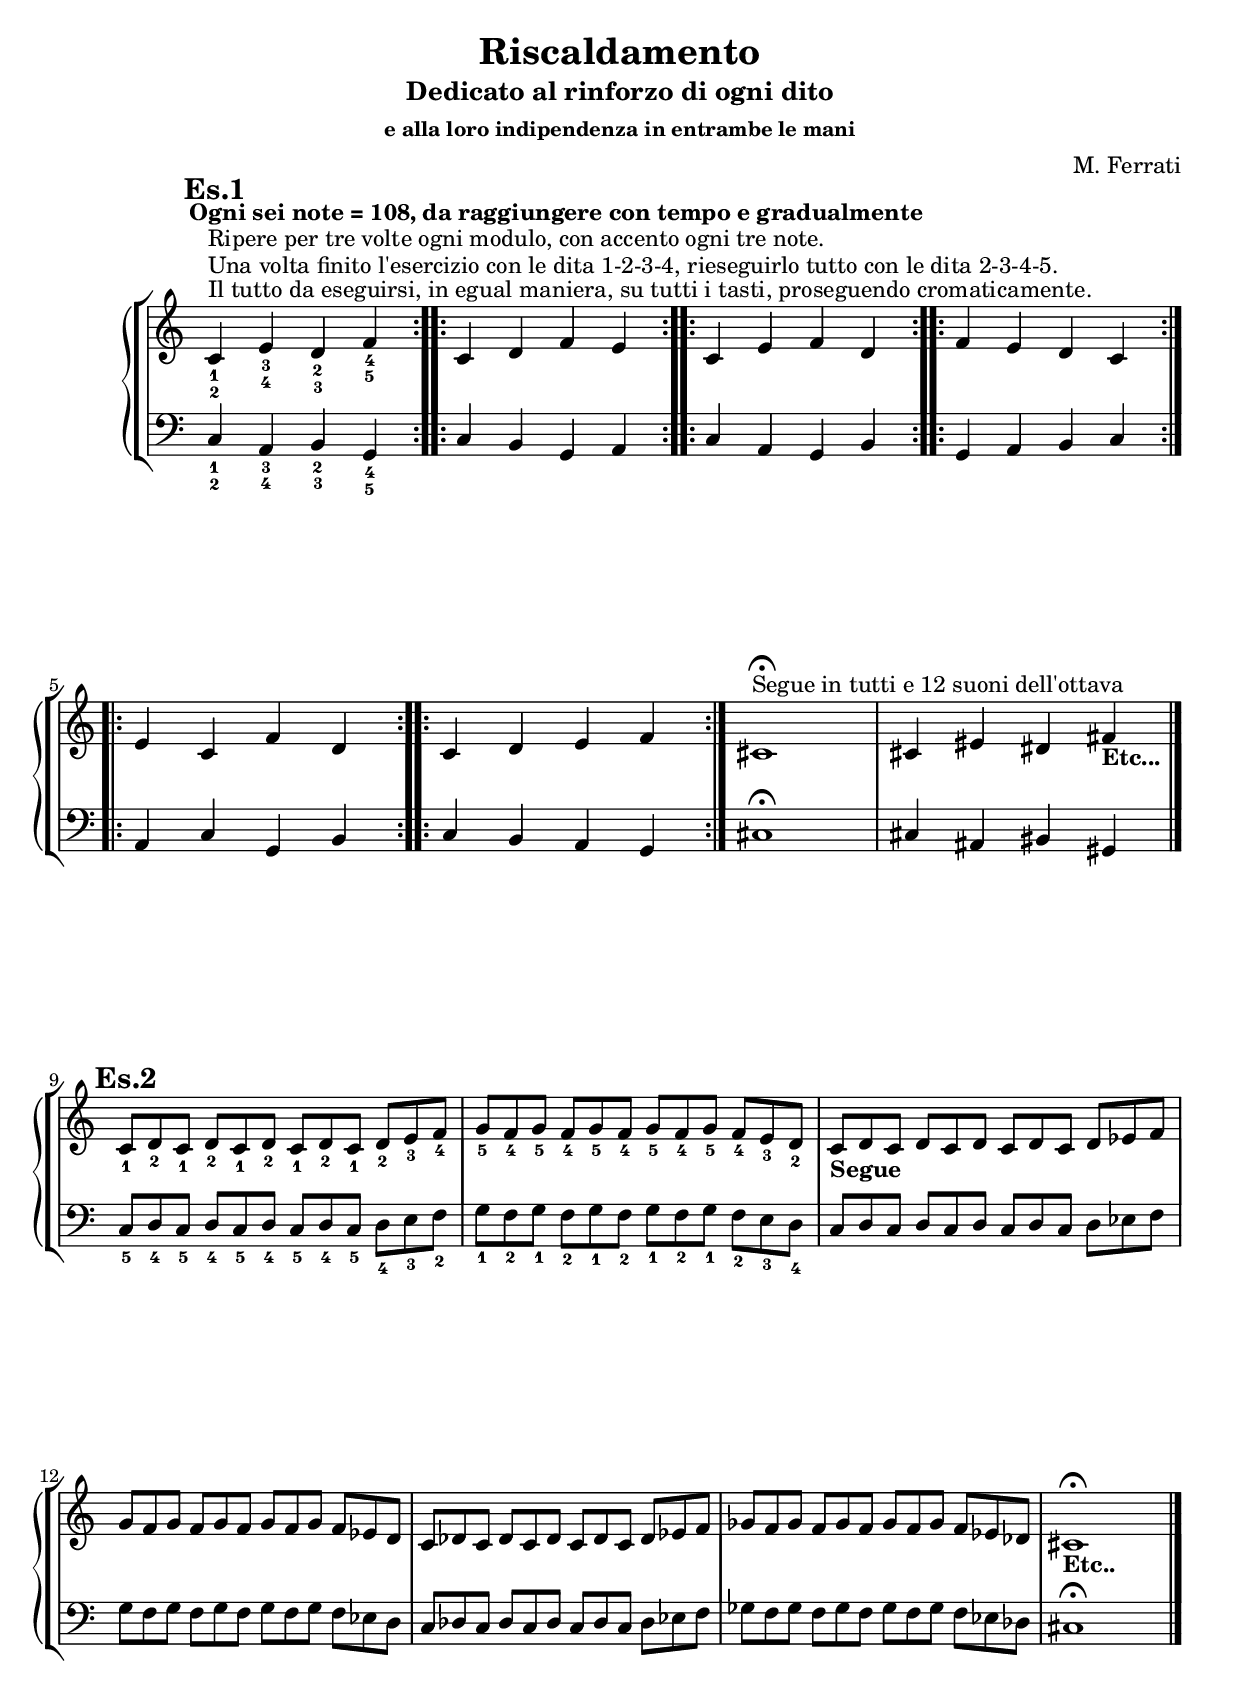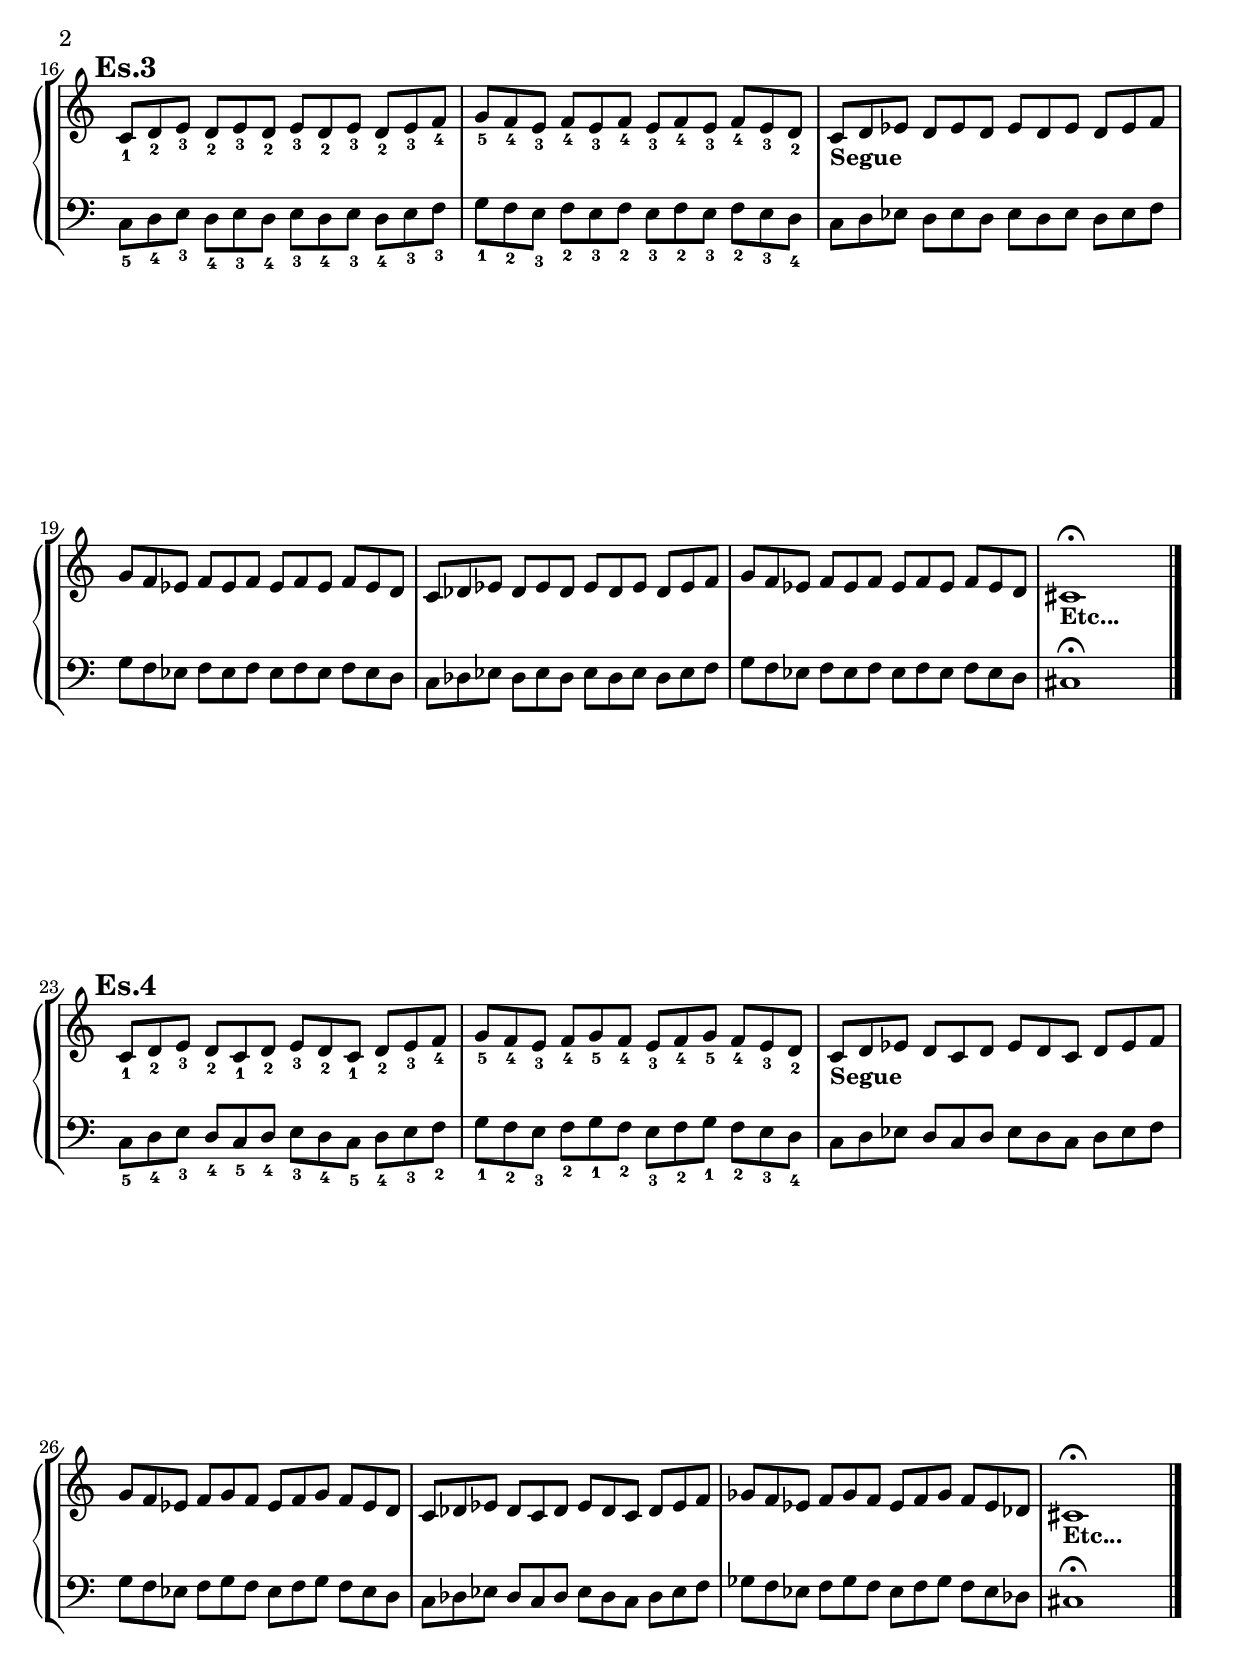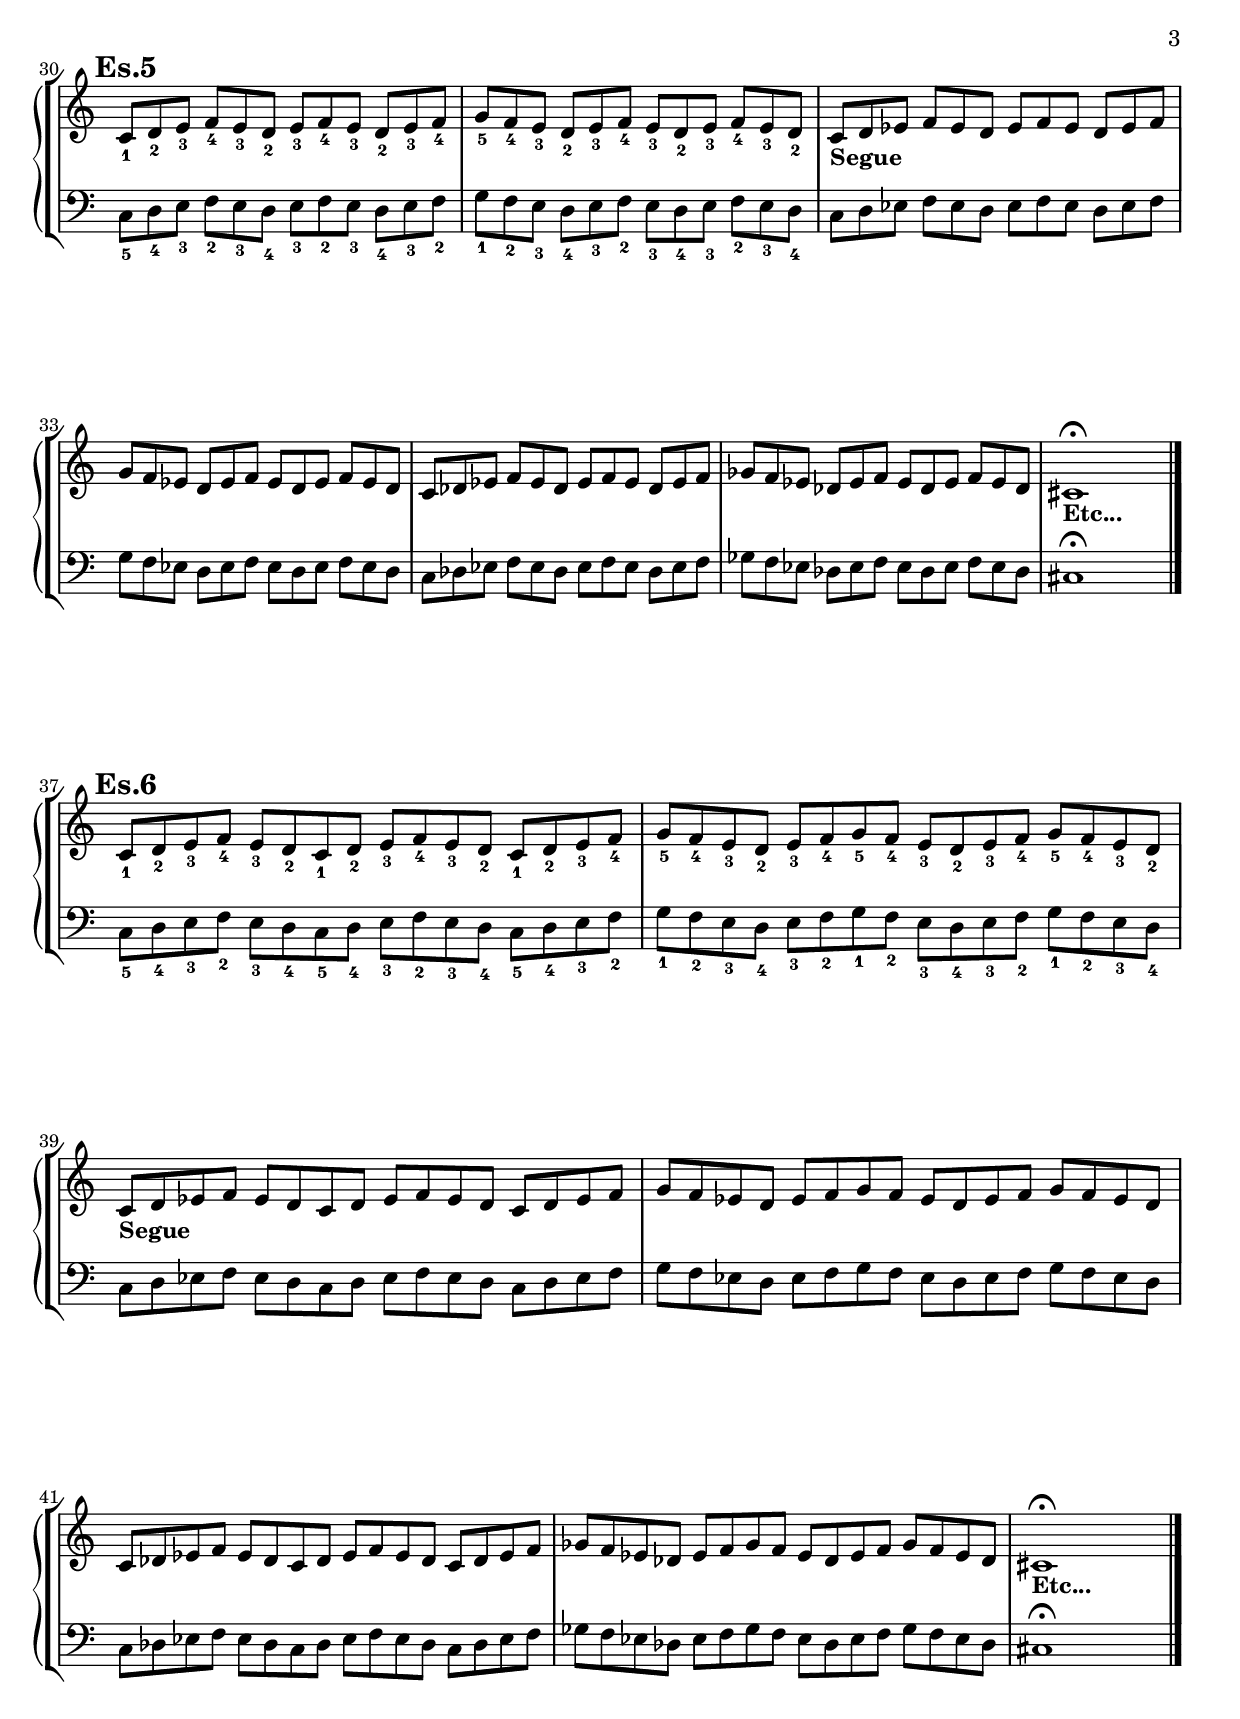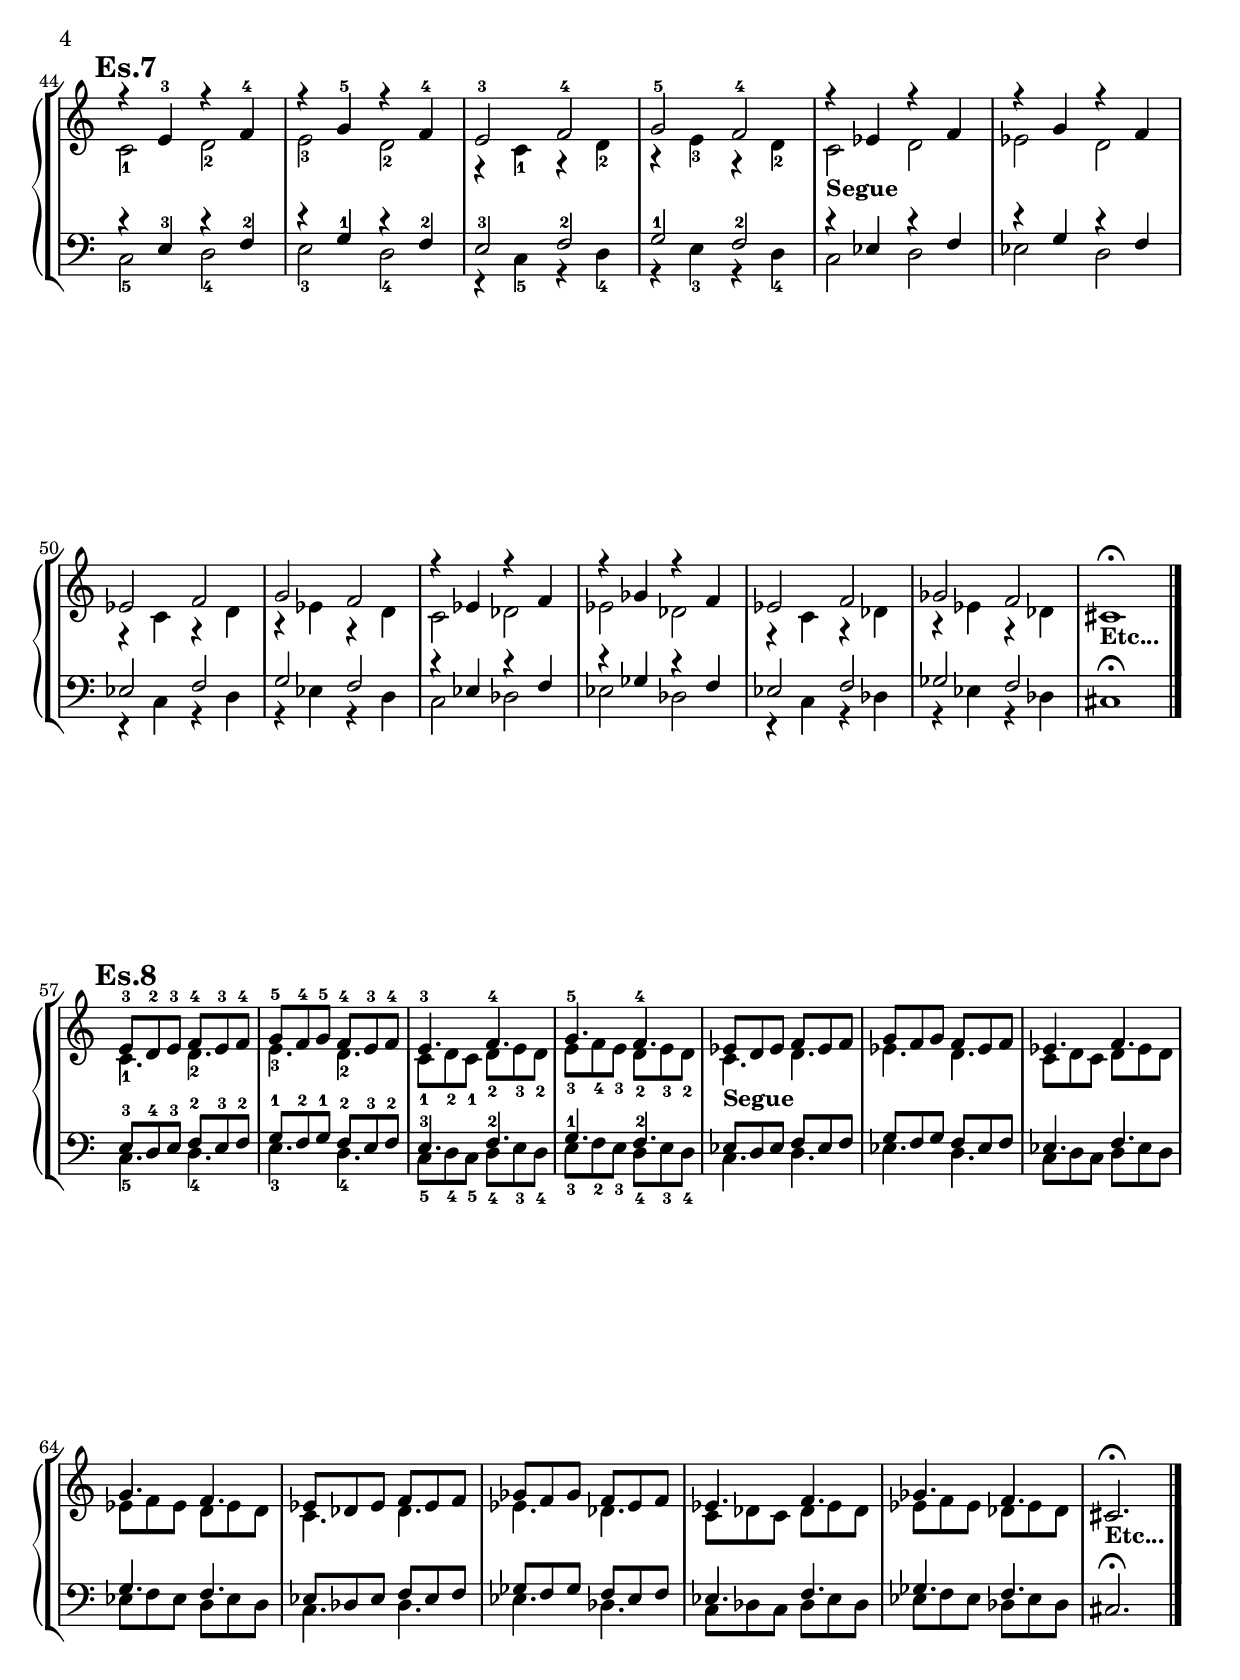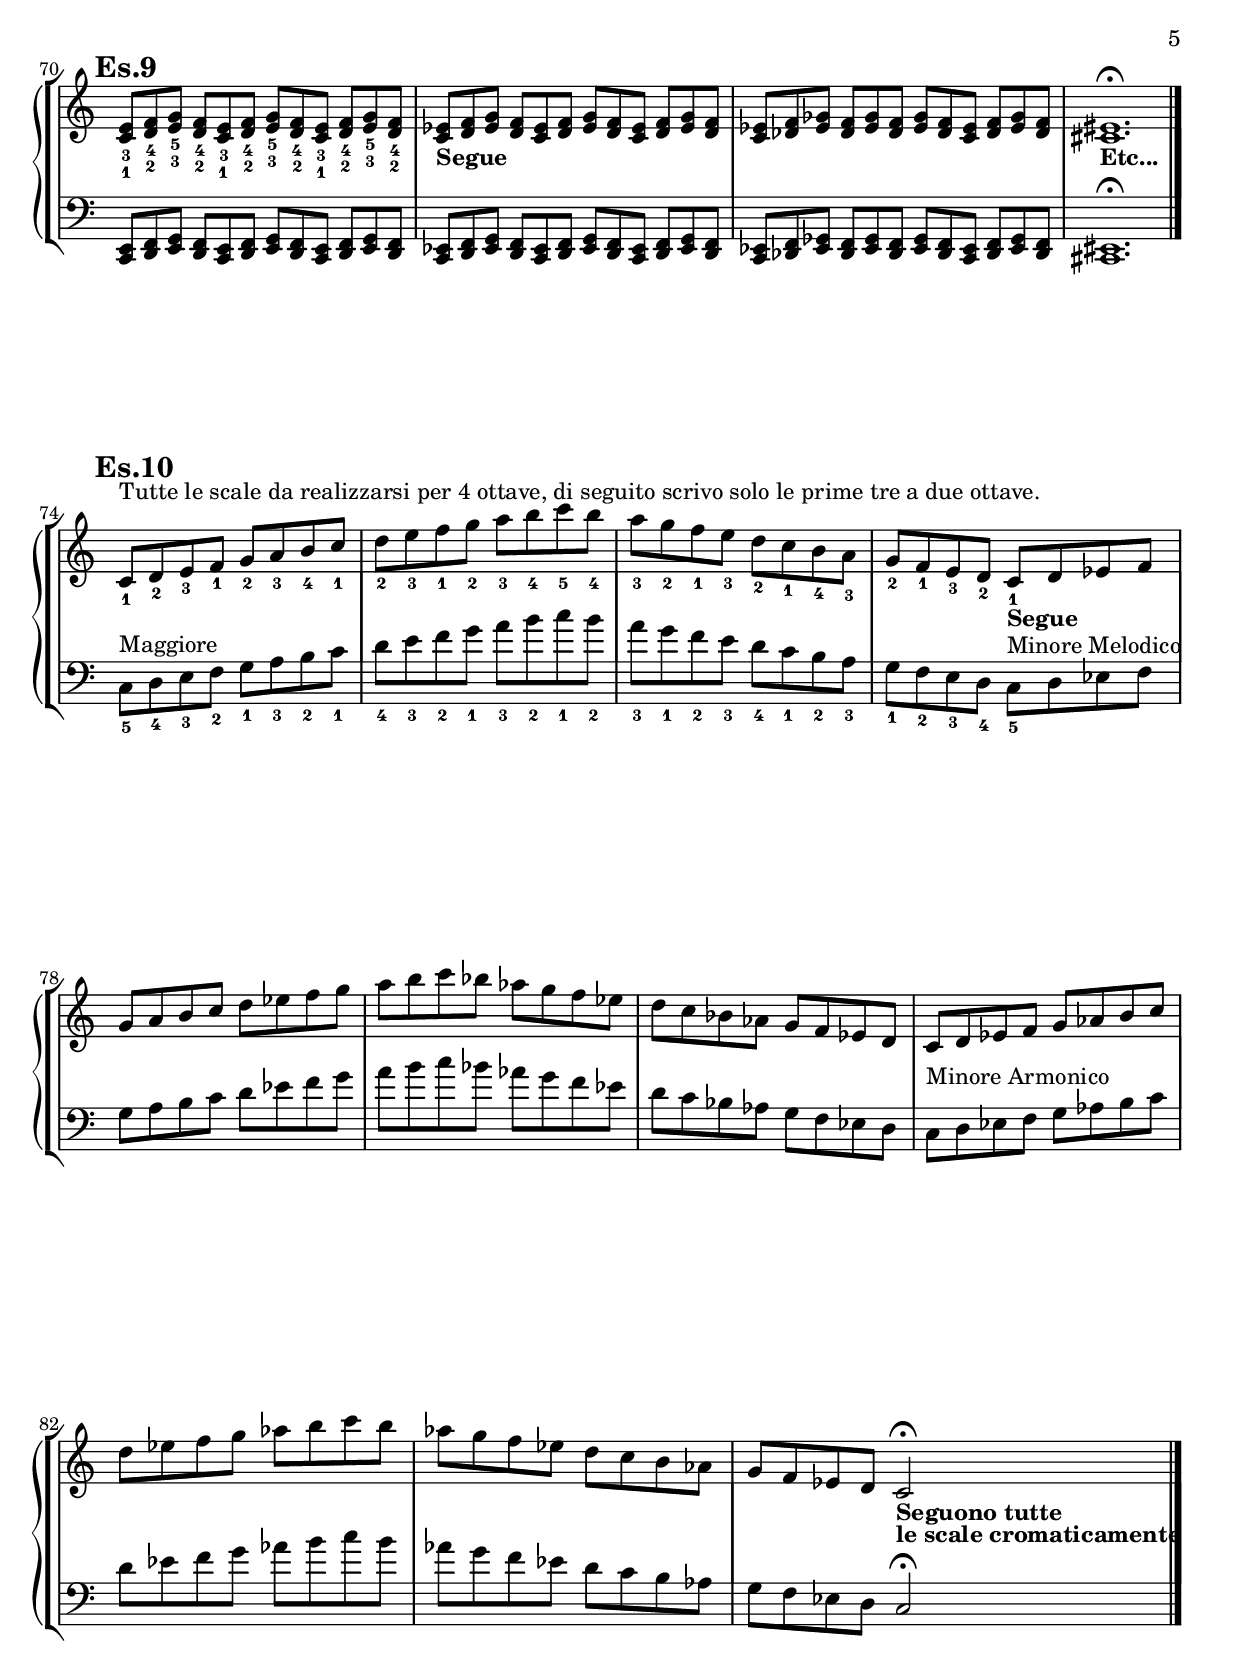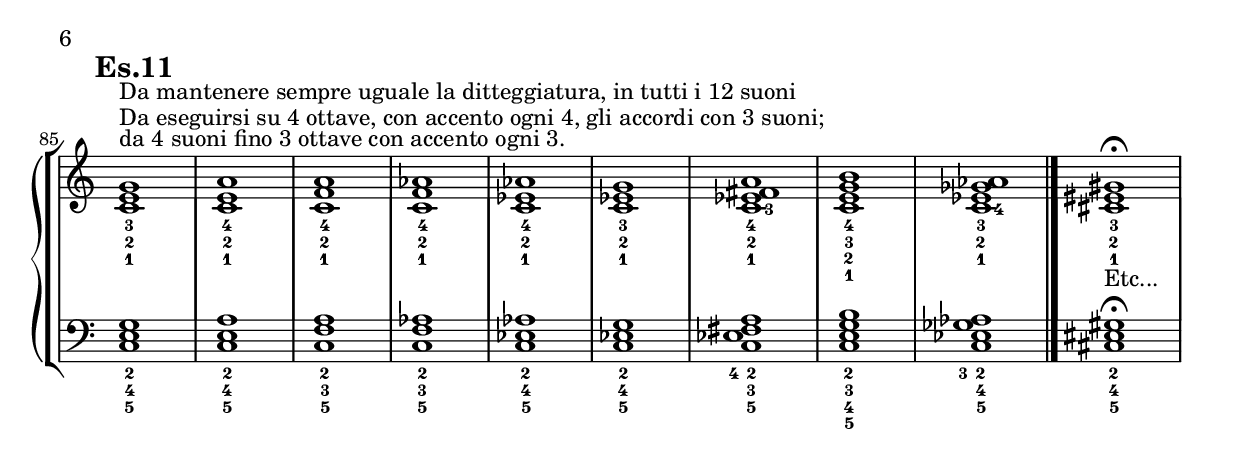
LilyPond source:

\header {
	title = "Riscaldamento"
	subtitle = "Dedicato al rinforzo di ogni dito"
	subsubtitle = "e alla loro indipendenza in entrambe le mani"
	composer = "M. Ferrati"

	% I campi seguenti sono centrati in fondo
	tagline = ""
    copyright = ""
}

primodx = \relative
	{
	\mark \markup {\bold"Es.1"}
	\omit Staff.TimeSignature
	\tempo "Ogni sei note = 108, da raggiungere con tempo e gradualmente"
	\clef treble
	\repeat volta 3 { c'^\markup{"Il tutto da eseguirsi, in egual maniera, su tutti i tasti, proseguendo cromaticamente."}^\markup{"Una volta finito l'esercizio con le dita 1-2-3-4, rieseguirlo tutto con le dita 2-3-4-5."}^\markup{"Ripere per tre volte ogni modulo, con accento ogni tre note."}_1_2 e_3_4 d_2_3 f_4_5 }
	\repeat volta 3 { c d f e }
	\repeat volta 3 { c e f d }
	\repeat volta 3 { f e d c }
	\repeat volta 3 { e c f d }
	\repeat volta 3 { c d e f }
	cis1^\markup{"Segue in tutti e 12 suoni dell'ottava"}\fermata
	cis4 eis dis fis_\markup{\bold "Etc..."}\break \bar "|."
	}

primosx = \relative
	{
	\omit Staff.TimeSignature
	\clef bass
	\repeat volta 3 { c4_1_2 a_3_4 b_2_3 g_4_5 }
	\repeat volta 3 { c b g a }
	\repeat volta 3 { c a g b }
	\repeat volta 3 { g a b c }
	\repeat volta 3 { a c g b }
	\repeat volta 3 { c b a g }
	cis1\fermata
	cis4 ais bis gis \bar"|."
	}

secondodx = \relative 
	{
	\mark \markup {\bold"Es.2"}
	\time 12/8	
	\omit Staff.TimeSignature
	\clef treble
	
	c'8_1 d_2 c_1 d_2 c_1 d_2 c_1 d_2 c_1 d_2 e_3 f_4
	g_5 f_4 g_5 f_4 g_5 f_4 g_5 f_4 g_5 f_4 e_3 d_2
	c_\markup{\bold "Segue"} d c d c d c d c d ees f
	g f g f g f g f g f ees d
	c des c des c des c des c des ees f
	ges f ges f ges f ges f ges f ees des
	cis1_\markup{\bold "Etc.."}\fermata \hide r2 \bar "|."
	}

secondosx = \relative
	{
	\omit Staff.TimeSignature
	\clef bass
	c8_5 d_4 c_5 d_4 c_5 d_4 c_5 d_4 c_5 d_4 e_3 f_2
	g_1 f_2 g_1 f_2 g_1 f_2 g_1 f_2 g_1 f_2 e_3 d_4
	c d c d c d c d c d ees f
	g f g f g f g f g f ees d
	c des c des c des c des c des ees f
	ges f ges f ges f ges f ges f ees des
	cis1\fermata \hide r2 \break \bar "|."
	}
	


terzodx = \relative
	{
	\mark \markup {\bold"Es.3"}
	\omit Staff.TimeSignature
	\clef treble
	c'8_1 d_2 e_3 d_2 e_3 d_2 e_3 d_2 e_3 d_2 e_3 f_4
	g_5 f_4 e_3 f_4 e_3 f_4 e_3 f_4 e_3 f_4 e_3 d_2
	c_\markup{\bold "Segue"} d ees d ees d ees d ees d ees f
	g f ees f ees f ees f ees f ees d
	c des ees des ees des ees des ees des ees f
	g f ees f ees f ees f ees f ees d
	cis1_\markup{\bold "Etc..."} \fermata \hide r2 \break \bar "|."
	}

terzosx = \relative
	{
	\clef bass
	\omit Staff.TimeSignature
	c8_5 d_4 e_3 d_4 e_3 d_4 e_3 d_4 e_3 d_4 e_3 f_3
	g_1 f_2 e_3 f_2 e_3 f_2 e_3 f_2 e_3 f_2 e_3 d_4
	c d ees d ees d ees d ees d ees f
	g f ees f ees f ees f ees f ees d
	c des ees des ees des ees des ees des ees f
	g f ees f ees f ees f ees f ees d
	cis1 \fermata \hide r2 \break \bar "|."
	}

quartodx = \relative
	{
	\mark \markup {\bold"Es.4"}
	\omit Staff.TimeSignature
	\clef treble
	c'8_1 d_2 e_3 d_2 c_1 d_2 e_3 d_2 c_1 d_2 e_3 f_4
	g_5 f_4 e_3 f_4 g_5 f_4 e_3 f_4 g_5 f_4 e_3 d_2
	c_\markup{\bold "Segue"} d ees d c d ees d c d ees f
	g f ees f g f ees f g f ees d
	c des ees des c des ees des c des ees f
	ges f ees f ges f ees f ges f ees des
	cis1_\markup{\bold "Etc..."} \fermata \hide r2 \break \bar "|."
	}

quartosx = \relative
	{
	\omit Staff.TimeSignature
	\clef bass
	c8_5 d_4 e_3 d_4 c_5 d_4 e_3 d_4 c_5 d_4 e_3 f_2
	g_1 f_2 e_3 f_2 g_1 f_2 e_3 f_2 g_1 f_2 e_3 d_4
	c d ees d c d ees d c d ees f
	g f ees f g f ees f g f ees d
	c des ees des c des ees des c des ees f
	ges f ees f ges f ees f ges f ees des
	cis1 \fermata \hide r2 \break \bar "|."
	}

quintodx = \relative
	{
	\mark \markup {\bold"Es.5"}
	\omit Staff.TimeSignature
	\clef treble
	c'8_1 d_2 e_3 f_4 e_3 d_2 e_3 f_4 e_3 d_2 e_3 f_4
	g_5 f_4 e_3 d_2 e_3 f_4 e_3 d_2 e_3 f_4 e_3 d_2
	c_\markup{\bold "Segue"} d ees f ees d ees f ees d ees f
	g f ees d ees f ees d ees f ees d
	c des ees f ees des ees f ees des ees f
	ges f ees des ees f ees des ees f ees des
	cis1_\markup{\bold "Etc..."} \fermata \hide r2 \break \bar "|."
	}

quintosx = \relative
	{
	\omit Staff.TimeSignature
	\clef bass
	c8_5 d_4 e_3 f_2 e_3 d_4 e_3 f_2 e_3 d_4 e_3 f_2
	g_1 f_2 e_3 d_4 e_3 f_2 e_3 d_4 e_3 f_2 e_3 d_4
	c d ees f ees d ees f ees d ees f
	g f ees d ees f ees d ees f ees d
	c des ees f ees des ees f ees des ees f
	ges f ees des ees f ees des ees f ees des
	cis1 \fermata \hide r2 \break \bar "|."
	}


sestodx = \relative
	{
	\mark \markup {\bold"Es.6"}
	\time 8/4
	\omit Staff.TimeSignature
	\clef treble
	c'8[_1 d_2 e_3 f_4] e_3[ d_2 c_1 d_2] e_3[ f_4 e_3 d_2] c_1[ d_2 e_3 f_4]
	g_5[ f_4 e_3 d_2] e_3[ f_4 g_5 f_4] e_3[ d_2 e_3 f_4] g_5[ f_4 e_3 d_2]
	c[_\markup{\bold "Segue"} d ees f] ees[ d c d] ees[ f ees d] c[ d ees f]
	g[ f ees d] ees[ f g f] ees[ d ees f] g[ f ees d]
	c[ des ees f] ees[ des c des] ees[ f ees des] c[ des ees f]
	ges[ f ees des] ees[ f ges f] ees[ des ees f] ges[ f ees des]
	cis1_\markup{\bold "Etc..."} \fermata \hide r \break \bar "|."
	}

sestosx = \relative
	{
	\omit Staff.TimeSignature
	\clef bass
	c8[_5 d_4 e_3 f_2] e_3[ d_4 c_5 d_4] e_3[ f_2 e_3 d_4] c_5[ d_4 e_3 f_2]
	g_1[ f_2 e_3 d_4] e_3[ f_2 g_1 f_2] e_3[ d_4 e_3 f_2] g_1[ f_2 e_3 d_4]
	c[ d ees f] ees[ d c d] ees[ f ees d] c[ d ees f]
	g[ f ees d] ees[ f g f] ees[ d ees f] g[ f ees d]
	c[ des ees f] ees[ des c des] ees[ f ees des] c[ des ees f]
	ges[ f ees des] ees[ f ges f] ees[ des ees f] ges[ f ees des]
	cis1 \fermata \hide r \break \bar "|."
	}


settimodx = 
	<<
	\relative c' {
	\mark \markup {\bold"Es.7"}
	\clef treble
	\time 4/4
	\omit Staff.TimeSignature
	r4 e-3 r f-4
	r g-5 r f-4
	e2-3 f-4
	g-5 f-4
	r4 ees r f
	r g r f
	ees2 f
	g f
	r4 ees r f
	r ges r f
	ees2 f
	ges f
	cis1_\markup{\bold"Etc..."} \fermata \break \bar "|."
	} 
	\\
	\relative c' {
	\clef treble
	c2_1 d_2
	e_3 d_2
	r4 c_1 r d_2
	r e_3 r d_2
	c2_\markup{\bold"Segue"} d
	ees d
	r4 c r d
	r ees r d
	c2 des
	ees des
	r4 c r des
	r ees r des
	}
	>>

settimosx = 
	<<
	\relative c {
	\clef bass
	\omit Staff.TimeSignature
	r4 e-3 r f-2
	r g-1 r f-2
	e2-3 f-2
	g-1 f-2
	r4 ees r f
	r g r f
	ees2 f
	g f
	r4 ees r f
	r ges r f
	ees2 f
	ges f
	cis1 \fermata \break \bar "|."
	} 
	\\
	\relative c {
	\clef bass
	c2_5 d_4
	e_3 d_4
	r4 c_5 r d_4
	r e_3 r d_4
	c2 d
	ees d
	r4 c r d
	r ees r d
	c2 des
	ees des
	r4 c r des
	r ees r des
	}
	>>


ottavodx = 
	<<
	\relative c' {
	\mark \markup {\bold"Es.8"}
	\clef treble
	\time 6/8
	\omit Staff.TimeSignature
	e8-3 d-2 e-3 f-4 e-3 f-4
	g-5 f-4 g-5 f-4 e-3 f-4
	e4.-3 f-4
	g-5 f-4
	ees8 d ees f ees f
	g f g f ees f
	ees4. f
	g f
	ees8 des ees f ees f
	ges f ges f ees f
	ees4. f
	ges f
	cis2._\markup{\bold"Etc..."} \fermata \break \bar "|."
	} 
	\\
	\relative c' {
	\clef treble
	\time 6/8
	\omit Staff.TimeSignature
	c4._1 d_2
	e_3 d_2
	c8_1 d_2 c_1 d_2 e_3 d_2
	e_3 f_4 e_3 d_2 e_3 d_2
	c4._\markup{\bold"Segue"} d
	ees d
	c8 d c d ees d
	ees f ees d ees d
	c4. des
	ees des
	c8 des c des ees des
	ees f ees des ees des
	}
	>>

ottavosx = 
	<<
	\relative c {
	\clef bass
	\time 6/8
	\omit Staff.TimeSignature
	e8-3 d-4 e-3 f-2 e-3 f-2
	g-1 f-2 g-1 f-2 e-3 f-2
	e4.-3 f-2
	g-1 f-2
	ees8 d ees f ees f
	g f g f ees f
	ees4. f
	g f
	ees8 des ees f ees f
	ges f ges f ees f
	ees4. f
	ges f
	cis2. \fermata \break \bar "|."
	} 
	\\
	\relative c {
	\clef bass
	\time 6/8
	\omit Staff.TimeSignature
	c4._5 d_4
	e_3 d_4
	c8_5 d_4 c_5 d_4 e_3 d_4
	e_3 f_2 e_3 d_4 e_3 d_4
	c4. d
	ees d
	c8 d c d ees d
	ees f ees d ees d
	c4. des
	ees des
	c8 des c des ees des
	ees f ees des ees des
	}
	>>


dom = {<c e>8}
rem = {<d f>}
mim = {<e g>}
does = {<c ees>}
mies = {<ees g>}
rees = {<des f>}
miees = {<ees ges>}

nonodx = 
	\relative c' {
	\mark \markup {\bold"Es.9"}
	\clef treble
	\time 12/8
	\omit Staff.TimeSignature
	<c_1 e_3> <d_2 f_4> <e_3 g_5> <d_2 f_4> <c_1 e_3> <d_2 f_4> <e_3 g_5> <d_2 f_4> <c_1 e_3> <d_2 f_4> <e_3 g_5> <d_2 f_4>
	<c ees>_\markup{\bold"Segue"} \rem \mies \rem \does \rem \mies \rem \does \rem \mies \rem
	\does \rees \miees \rees \miees \rees \miees \rees \does \rees \miees \rees
	<cis eis>1._\markup{\bold"Etc..."} \fermata \break \bar "|."
	} 


nonosx = 
	\relative c {
	\clef bass
	\time 12/8
	\omit Staff.TimeSignature
	<c, e>8 <d f> <e g> <d f> <c e> <d f> <e g> <d f> <c e> <d f> <e g> <d f>
	\does \rem \mies \rem \does \rem \mies \rem \does \rem \mies \rem
	\does \rees \miees \rees \miees \rees \miees \rees \does \rees \miees \rees
	<cis eis>1. \fermata \break \bar "|."
	} 


decimodx = 
	\relative c' {
	\mark \markup {\bold"Es.10"}
	\clef treble
	\time 4/4
	\omit Staff.TimeSignature
	c8^\markup{"Tutte le scale da realizzarsi per 4 ottave, di seguito scrivo solo le prime tre a due ottave."}_1 d_2 e_3 f_1 g_2 a_3 b_4 c_1
	d_2 e_3 f_1 g_2 a_3 b_4 c_5 b_4
	a_3 g_2 f_1 e_3 d_2 c_1 b_4 a_3
	g_2 f_1 e_3 d_2 c_1_\markup{\bold"Segue"} d ees f
	g a b c d ees f g
	a b c bes aes g f ees
	d c bes aes g f ees d
	c d ees f g aes b c
	d ees f g aes b c b
	aes g f ees d c b aes
	g f ees d c2_\markup{\bold"Seguono tutte"}_\markup{\bold"le scale cromaticamente"} \fermata \break \bar "|."
	} 


decimosx = 
	\relative c {
	\clef bass
	\time 4/4
	\omit Staff.TimeSignature
	c8_5^\markup{"Maggiore"} d_4 e_3 f_2 g_1 a_3 b_2 c_1
	d_4 e_3 f_2 g_1 a_3 b_2 c_1 b_2
	a_3 g_1 f_2 e_3 d_4 c_1 b_2 a_3
	g_1 f_2 e_3 d_4 c_5^\markup{"Minore Melodico"} d ees f
	g a b c d ees f g
	a b c bes aes g f ees
	d c bes aes g f ees d
	c^\markup{"Minore Armonico"} d ees f g aes b c
	d ees f g aes b c b
	aes g f ees d c b aes
	g f ees d c2 \fermata \break \bar "|."
	}

undicesimodx = 
	\relative c' {
	\mark \markup {\bold"Es.11"}
	\clef treble
	\time 4/4
	\omit Staff.TimeSignature
	
	%Do+
	<c_1 e_2 g_3>1^\markup{"da 4 suoni fino 3 ottave con accento ogni 3."}^\markup{"Da eseguirsi su 4 ottave, con accento ogni 4, gli accordi con 3 suoni;"}^\markup{"Da mantenere sempre uguale la ditteggiatura, in tutti i 12 suoni"}
	%La-
	<c_1 e_2 a_4>
	%Fa+
	<c_1 f_2 a_4>
	%Fa-
	<c_1 f_2 aes_4>
	%Mib+
	<c_1 ees_2 aes_4>
	%Do-
	<c_1 ees_2 g_3>
	%7dim su Do
	<c_1 ees_2 fis_3 a_4>
	%7aum su Do
	<c_1 e_2 g_3 b_4>
	%7dom su Do#
	<c_1 ees_2 ges_3 aes_4> \bar "|."
	%nuovo accordo
	<cis_1 eis_2 gis_3>_\markup{"Etc..."} \fermata \break
	} 


undicesimosx = 
	\relative c {
	\clef bass
	\time 4/4
	\omit Staff.TimeSignature

	%Do+
	<c_5 e_4 g_2>1	
	%La-
	<c_5 e_4 a_2>
	%Fa+
	<c_5 f_3 a_2>
	%Fa-
	<c_5 f_3 aes_2>
	%Mib+
	<c_5 ees_4 aes_2>
	%Do-
	<c_5 ees_4 g_2>
	%7dim su Do
	<c_5 ees_4 fis_3 a_2>
	%7aum su Do
	<c_5 e_4 g_3 b_2>
	%7dom su Do#
	<c_5 ees_4 ges_3 aes_2> \bar "|."
	%nuovo accordo
	<cis_5 eis_4 gis_2> \fermata \break
	}




%devo studiare bene se è meglio /with {instrumentName = "es1"} o /murk /markup {"es1"}

\score {
	\new StaffGroup {
		<<
			\new PianoStaff	%\with { instrumentName = "Es.1" }
				<<
					\new Staff = "primodx" \primodx
					\new Staff = "primosx" \primosx
				>>
		>>
		<<
			\new PianoStaff %\with { instrumentName = "Es.2" }
				<<
					\new Staff = "secondodx" \secondodx
					\new Staff = "secondosx" \secondosx
				>>
		>>
		<<
			\new PianoStaff %\with { instrumentName = "Es.3" }
				<<
					\new Staff = "terzodx" \terzodx
					\new Staff = "terzosx" \terzosx
				>>
		>>
		<<
			\new PianoStaff %with { instrumentName = "Es.4" }
				<<
					\new Staff = "quartodx" \quartodx
					\new Staff = "quartosx" \quartosx
				>>
		>>
		<<
			\new PianoStaff %with { instrumentName = "Es.5" }
				<<
					\new Staff = "quintodx" \quintodx
					\new Staff = "quintosx" \quintosx
				>>
		>>
		<<
			\new PianoStaff %with { instrumentName = "Es.6" }
				<<
					\new Staff = "sestodx" \sestodx
					\new Staff = "sestosx" \sestosx
				>>
		>>
		<<
			\new PianoStaff	%\with { instrumentName = "Es.7" }
				<<
					\new Staff = "settimodx" \settimodx
					\new Staff = "settimosx" \settimosx
				>>
		>>
		<<
			\new PianoStaff	%\with { instrumentName = "Es.8" }
				<<
					\new Staff = "ottavodx" \ottavodx
					\new Staff = "ottavosx" \ottavosx
				>>
		>>
		<<
			\new PianoStaff	%\with { instrumentName = "Es.9" }
				<<
					\new Staff = "nonodx" \nonodx
					\new Staff = "nonosx" \nonosx
				>>
		>>
		<<
			\new PianoStaff	%\with { instrumentName = "Es.1" }
				<<
					\new Staff = "decimodx" \decimodx
					\new Staff = "decimosx" \decimosx
				>>
		>>
		<<
			\new PianoStaff	%\with { instrumentName = "Es.11" }
				<<
					\new Staff = "undicesimodx" \undicesimodx
					\new Staff = "undicesimosx" \undicesimosx
				>>
		>>
	}
	\layout{}
}